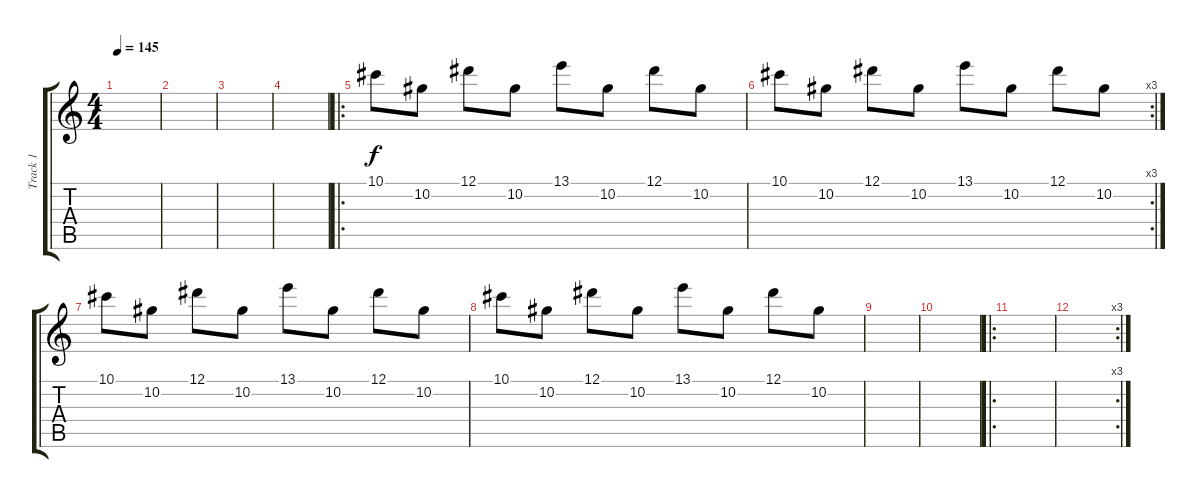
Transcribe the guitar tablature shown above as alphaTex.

\track ("Track 1" "Track 1") {instrument distortionguitar}
\staff {score tabs}
\tuning (Eb4 Bb3 Gb3 Db3 Ab2 Db2) {hide}
\ts (4 4)
\tempo 145
\clef g2
\ks c
|
|
|
|
\ro
10.1.8 10.2.8 12.1.8 10.2.8 13.1.8 10.2.8 12.1.8 10.2.8 |
\rc 3
10.1.8 10.2.8 12.1.8 10.2.8 13.1.8 10.2.8 12.1.8 10.2.8 |
10.1.8 10.2.8 12.1.8 10.2.8 13.1.8 10.2.8 12.1.8 10.2.8 |
10.1.8 10.2.8 12.1.8 10.2.8 13.1.8 10.2.8 12.1.8 10.2.8 |
|
|
\ro
|
\rc 3
